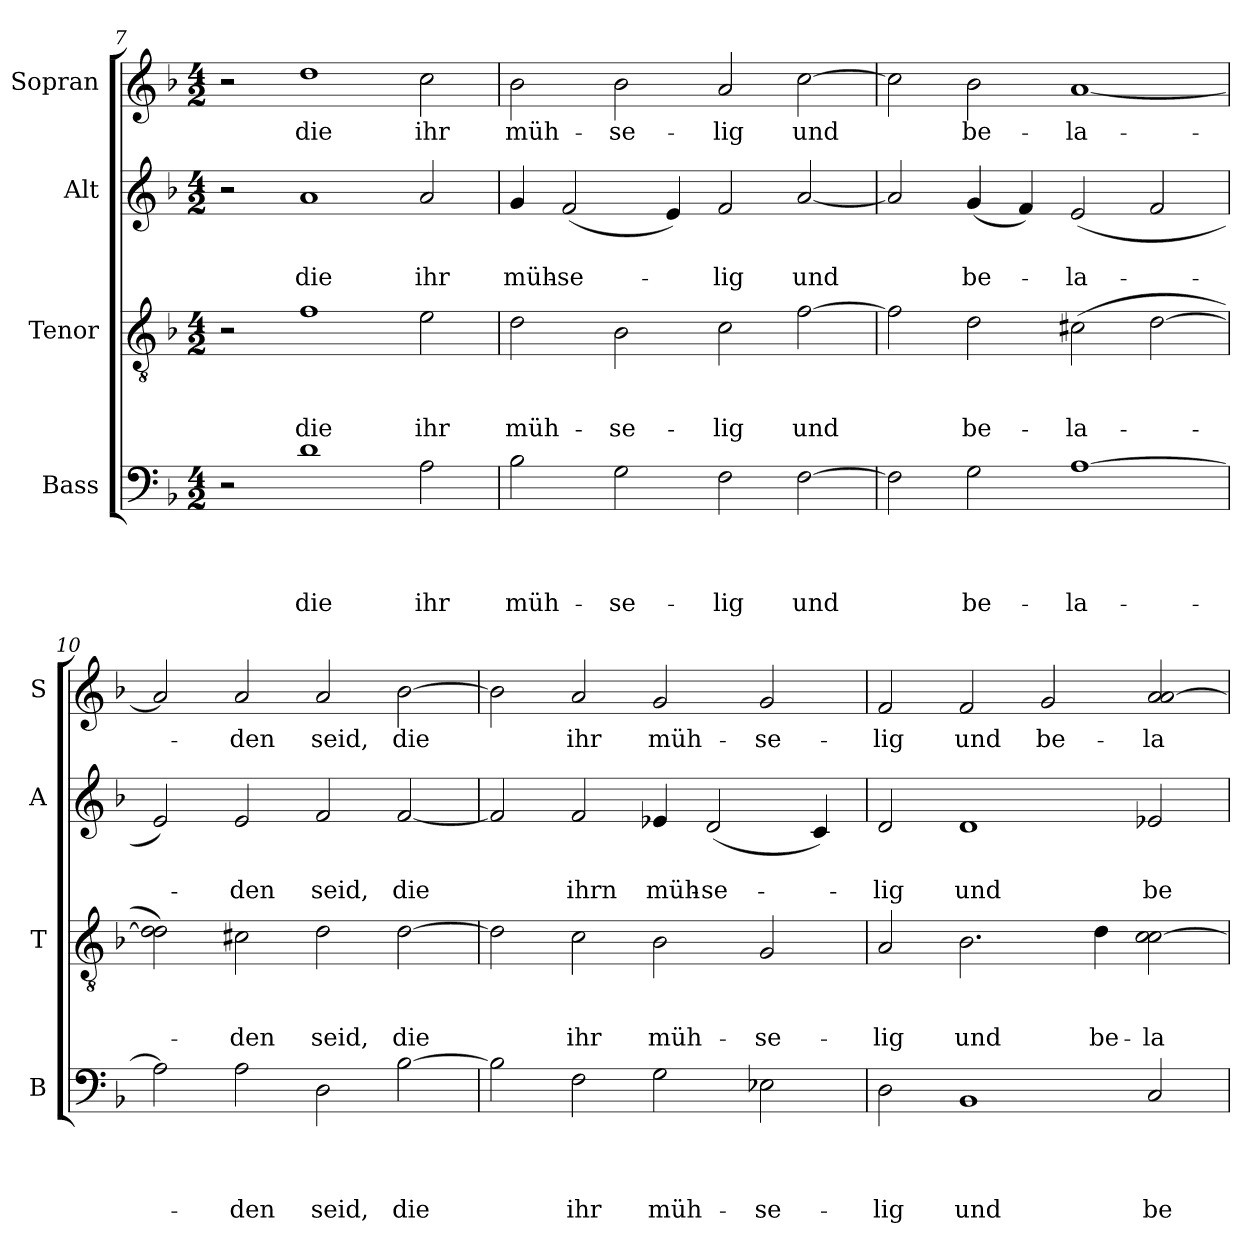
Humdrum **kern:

**kern	**text	**text	**text	**text	**kern	**text	**text	**text	**kern	**text	**text	**kern	**text
*part4	*part4	*part4	*part4	*part4	*part3	*part3	*part3	*part3	*part2	*part2	*part2	*part1	*part1
*staff4	*staff4	*staff4	*staff4	*staff4	*staff3	*staff3	*staff3	*staff3	*staff2	*staff2	*staff2	*staff1	*staff1
*I"Bass	*	*	*	*	*I"Tenor	*	*	*	*I"Alt	*	*	*I"Sopran	*
*I'B	*	*	*	*	*I'T	*	*	*	*I'A	*	*	*I'S	*
*clefF4	*	*	*	*	*clefGv2	*	*	*	*clefG2	*	*	*clefG2	*
*k[b-]	*	*	*	*	*k[b-]	*	*	*	*k[b-]	*	*	*k[b-]	*
*F:	*	*	*	*	*F:	*	*	*	*F:	*	*	*F:	*
*M4/2	*	*	*	*	*M4/2	*	*	*	*M4/2	*	*	*M4/2	*
=7	=7	=7	=7	=7	=7	=7	=7	=7	=7	=7	=7	=7	=7
2r	.	.	.	.	2r	.	.	.	2r	.	.	2r	.
!	!	!	!	!LO:LY:b	!	!	!	!LO:LY:b	!	!	!LO:LY:b	!	!LO:LY:b
1d	.	.	.	die	1f	.	.	die	1a	.	die	1dd	die
!	!	!	!	!LO:LY:b	!	!	!	!LO:LY:b	!	!	!LO:LY:b	!	!LO:LY:b
2A\	.	.	.	ihr	2e\	.	.	ihr	2a/	.	ihr	2cc\	ihr
!!LO:PB:g=z
=8	=8	=8	=8	=8	=8	=8	=8	=8	=8	=8	=8	=8	=8
!	!	!	!	!LO:LY:b	!	!	!	!LO:LY:b	!	!	!LO:LY:b	!	!LO:LY:b
2B-\	.	.	.	müh-	2d\	.	.	müh-	4g/	.	müh-	2b-\	müh-
!	!	!	!	!	!	!	!	!	!	!	!LO:LY:b	!	!
.	.	.	.	.	.	.	.	.	(<2f/	.	-se-	.	.
!	!	!	!	!LO:LY:b	!	!	!	!LO:LY:b	!	!	!	!	!LO:LY:b
2G\	.	.	.	-se-	2B-\	.	.	-se-	.	.	.	2b-\	-se-
.	.	.	.	.	.	.	.	.	4e/)	.	.	.	.
!	!	!	!	!LO:LY:b	!	!	!	!LO:LY:b	!	!	!LO:LY:b	!	!LO:LY:b
2F\	.	.	.	-lig	2c\	.	.	-lig	2f/	.	-lig	2a/	-lig
!	!	!	!	!LO:LY:b	!	!	!	!LO:LY:b	!	!	!LO:LY:b	!	!LO:LY:b
[>2F\	.	.	.	und	[>2f\	.	.	und	[<2a/	.	und	[>2cc\	und
=9	=9	=9	=9	=9	=9	=9	=9	=9	=9	=9	=9	=9	=9
2F\]	.	.	.	.	2f\]	.	.	.	2a/]	.	.	2cc\]	.
!	!	!	!	!LO:LY:b	!	!	!	!LO:LY:b	!	!	!LO:LY:b	!	!LO:LY:b
2G\	.	.	.	be-	2d\	.	.	be-	(<4g/	.	be-	2b-\	be-
.	.	.	.	.	.	.	.	.	4f/)	.	.	.	.
!	!	!	!	!LO:LY:b	!	!	!	!LO:LY:b	!	!	!LO:LY:b	!	!LO:LY:b
[>1A	.	.	.	-la-	(>2c#X\	.	.	-la-	(<2e/	.	-la-	[<1a	-la-
.	.	.	.	.	[>2d\	.	.	.	2f/	.	.	.	.
=10	=10	=10	=10	=10	=10	=10	=10	=10	=10	=10	=10	=10	=10
2A\]	.	.	.	.	2d\] 2d\)	.	.	.	2e/)	.	.	2a/]	.
!	!	!	!	!LO:LY:b	!	!	!	!LO:LY:b	!	!	!LO:LY:b	!	!LO:LY:b
2A\	.	.	.	-den	2c#X\	.	.	-den	2e/	.	-den	2a/	-den
!	!	!	!	!LO:LY:b	!	!	!	!LO:LY:b	!	!	!LO:LY:b	!	!LO:LY:b
2D\	.	.	.	seid,	2d\	.	.	seid,	2f/	.	seid,	2a/	seid,
!	!	!	!	!LO:LY:b	!	!	!	!LO:LY:b	!	!	!LO:LY:b	!	!LO:LY:b
[>2B-\	.	.	.	die	[>2d\	.	.	die	[<2f/	.	die	[>2b-\	die
=11	=11	=11	=11	=11	=11	=11	=11	=11	=11	=11	=11	=11	=11
2B-\]	.	.	.	.	2d\]	.	.	.	2f/]	.	.	2b-\]	.
!	!	!	!	!LO:LY:b	!	!	!	!LO:LY:b	!	!	!LO:LY:b	!	!LO:LY:b
2F\	.	.	.	ihr	2c\	.	.	ihr	2f/	.	ihrn	2a/	ihr
!	!	!	!	!LO:LY:b	!	!	!	!LO:LY:b	!	!	!LO:LY:b	!	!LO:LY:b
2G\	.	.	.	müh-	2B-\	.	.	müh-	4e-X/	.	müh-	2g/	müh-
!	!	!	!	!	!	!	!	!	!	!	!LO:LY:b	!	!
.	.	.	.	.	.	.	.	.	(<2d/	.	-se-	.	.
!	!	!	!	!LO:LY:b	!	!	!	!LO:LY:b	!	!	!	!	!LO:LY:b
2E-X\	.	.	.	-se-	2G/	.	.	-se-	.	.	.	2g/	-se-
.	.	.	.	.	.	.	.	.	4c/)	.	.	.	.
!!LO:PB:g=z
=12	=12	=12	=12	=12	=12	=12	=12	=12	=12	=12	=12	=12	=12
!	!	!	!	!LO:LY:b	!	!	!	!LO:LY:b	!	!	!LO:LY:b	!	!LO:LY:b
2D\	.	.	.	-lig	2A/	.	.	-lig	2d/	.	-lig	2f/	-lig
!	!	!	!	!LO:LY:b	!	!	!	!LO:LY:b	!	!	!LO:LY:b	!	!LO:LY:b
1BB-	.	.	.	und	2.B-\	.	.	und	1d	.	und	2f/	und
!	!	!	!	!	!	!	!	!	!	!	!	!	!LO:LY:b
.	.	.	.	.	.	.	.	.	.	.	.	2g/	be-
!	!	!	!	!	!	!	!	!LO:LY:b	!	!	!	!	!
.	.	.	.	.	4d\	.	.	be-	.	.	.	.	.
!	!	!	!	!LO:LY:b	!	!	!	!LO:LY:b	!	!	!LO:LY:b	!	!LO:LY:b
2C/	.	.	.	be-	2c\ [>2c\	.	.	-la-	2e-X/	.	be-	2a/ [<2a/	-la-
=	=	=	=	=	=	=	=	=	=	=	=	=	=
*-	*-	*-	*-	*-	*-	*-	*-	*-	*-	*-	*-	*-	*-
